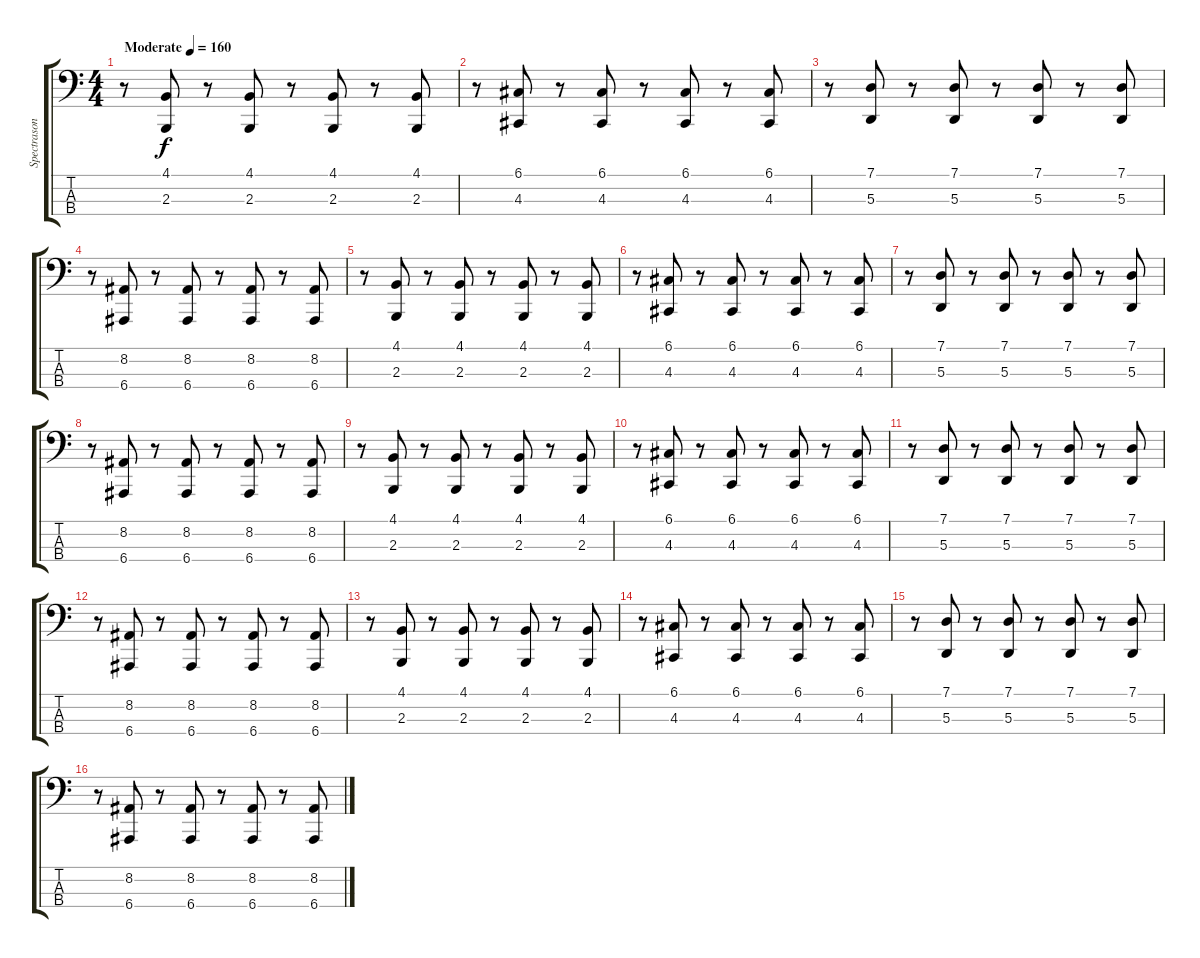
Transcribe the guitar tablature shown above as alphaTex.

\track ("Spectrasonics Omnisphere" "Spectrason") {instrument lead2sawtooth}
\staff {score tabs}
\tuning (G2 D2 A1 E1) {hide}
\ts (4 4)
\tempo (160 "Moderate")
\clef f4
\ks c
r.8{dy f instrument lead2sawtooth} (4.1 2.3).8 r.8 (4.1 2.3).8 r.8 (4.1 2.3).8 r.8 (4.1 2.3).8 |
r.8 (6.1 4.3).8 r.8 (6.1 4.3).8 r.8 (6.1 4.3).8 r.8 (6.1 4.3).8 |
r.8 (7.1 5.3).8 r.8 (7.1 5.3).8 r.8 (7.1 5.3).8 r.8 (7.1 5.3).8 |
r.8 (8.2 6.4).8 r.8 (8.2 6.4).8 r.8 (8.2 6.4).8 r.8 (8.2 6.4).8 |
r.8 (4.1 2.3).8 r.8 (4.1 2.3).8 r.8 (4.1 2.3).8 r.8 (4.1 2.3).8 |
r.8 (6.1 4.3).8 r.8 (6.1 4.3).8 r.8 (6.1 4.3).8 r.8 (6.1 4.3).8 |
r.8 (7.1 5.3).8 r.8 (7.1 5.3).8 r.8 (7.1 5.3).8 r.8 (7.1 5.3).8 |
r.8 (8.2 6.4).8 r.8 (8.2 6.4).8 r.8 (8.2 6.4).8 r.8 (8.2 6.4).8 |
r.8 (4.1 2.3).8 r.8 (4.1 2.3).8 r.8 (4.1 2.3).8 r.8 (4.1 2.3).8 |
r.8 (6.1 4.3).8 r.8 (6.1 4.3).8 r.8 (6.1 4.3).8 r.8 (6.1 4.3).8 |
r.8 (7.1 5.3).8 r.8 (7.1 5.3).8 r.8 (7.1 5.3).8 r.8 (7.1 5.3).8 |
r.8 (8.2 6.4).8 r.8 (8.2 6.4).8 r.8 (8.2 6.4).8 r.8 (8.2 6.4).8 |
r.8 (4.1 2.3).8 r.8 (4.1 2.3).8 r.8 (4.1 2.3).8 r.8 (4.1 2.3).8 |
r.8 (6.1 4.3).8 r.8 (6.1 4.3).8 r.8 (6.1 4.3).8 r.8 (6.1 4.3).8 |
r.8 (7.1 5.3).8 r.8 (7.1 5.3).8 r.8 (7.1 5.3).8 r.8 (7.1 5.3).8 |
r.8 (8.2 6.4).8 r.8 (8.2 6.4).8 r.8 (8.2 6.4).8 r.8 (8.2 6.4).8
